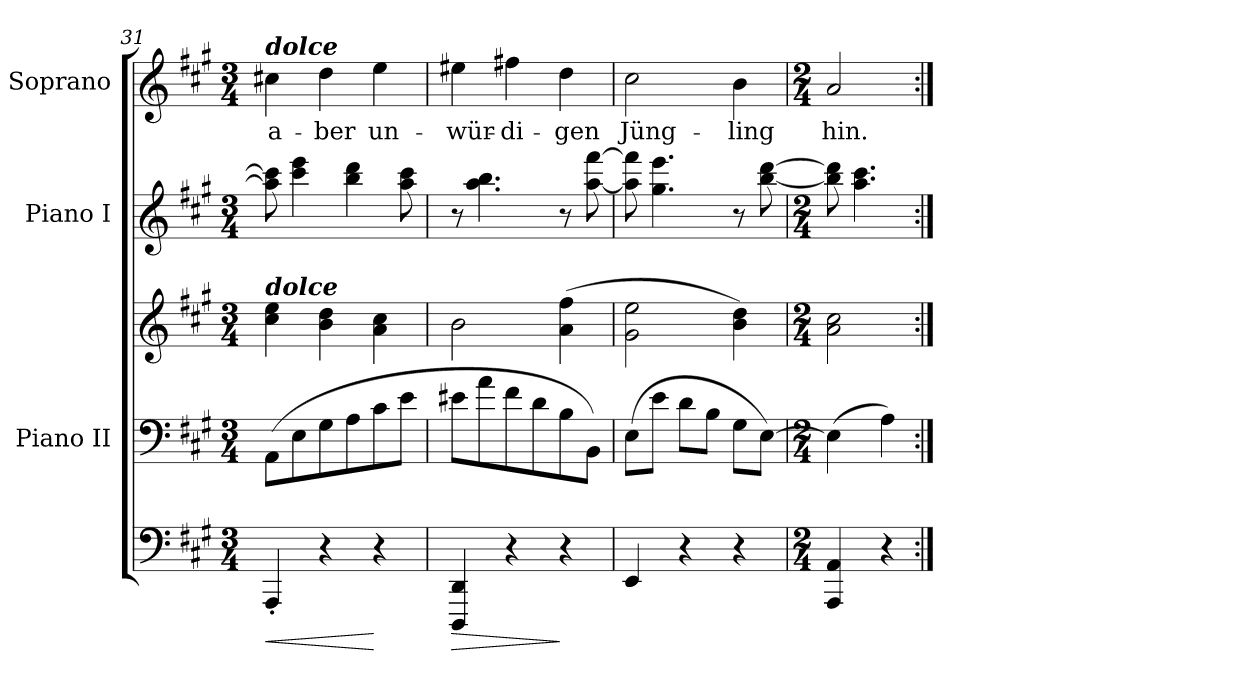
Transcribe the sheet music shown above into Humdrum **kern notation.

**kern	**dynam	**kern	**kern	**kern	**kern	**text
*part5	*part5	*part4	*part3	*part2	*part1	*part1
*staff5	*staff5	*staff4	*staff3	*staff2	*staff1	*staff1
*	*	*I"Piano II	*	*I"Piano I	*I"Soprano	*
*	*	*I'II	*	*I'I	*I'S.	*
*clefF4	*	*clefF4	*clefG2	*clefG2	*clefG2	*
*k[f#c#g#]	*	*k[f#c#g#]	*k[f#c#g#]	*k[f#c#g#]	*k[f#c#g#]	*
*A:	*	*A:	*A:	*A:	*A:	*
*M3/4	*	*M3/4	*M3/4	*M3/4	*M3/4	*
=31	=31	=31	=31	=31	=31	=31
!	!LO:HP:b	!	!	!	!	!
!	!	!	!	!	!LO:TX:a:Bi:t=dolce	!
!	!	!	!LO:TX:a:Bi:t=dolce	!	!	!
!	!	!	!	!	!	!LO:LY:b:color=#000000
4AAA'i/	<	(8AAi\L	4cc#i\ 4eei	8aai\] 8ccc#i]	4cc#Xi\	a-
.	.	8Ei\	.	4ccc#i\ 4eeei	.	.
!	!	!	!	!	!	!LO:LY:b:color=#000000
4r	.	8G#i\	4bi\ 4ddi	.	4ddi\	-ber
.	.	8Ai\	.	4bbi\ 4dddi	.	.
!	!	!	!	!	!	!LO:LY:b:color=#000000
4r	[	8c#i\	4ai\ 4cc#i	.	4eei\	un-
.	.	8ei\J	.	8aai\ 8ccc#i	.	.
=32	=32	=32	=32	=32	=32	=32
!	!LO:HP:b	!	!	!	!	!
!	!	!	!	!	!	!LO:LY:b:color=#000000
4DDDi/ 4DDi	>	8e#Xi\L	2bi\	8r	4ee#Xi\	-wür-
.	.	8ai\	.	4.aai\ 4.bbi	.	.
!	!	!	!	!	!	!LO:LY:b:color=#000000
4r	.	8f#i\	.	.	4ff#Xi\	-di-
.	.	8di\	.	.	.	.
!	!	!	!	!	!	!LO:LY:b:color=#000000
4r	]	8Bi\	(4ai\ 4ff#i	8r	4ddi\	-gen
.	.	8BBi\J)	.	[8aai\ [8fff#i	.	.
=33	=33	=33	=33	=33	=33	=33
!	!	!	!	!	!	!LO:LY:b:color=#000000
4EEi/	.	(8Ei\L	2g#i\ 2eei	8aai\] 8fff#i]	2cc#i\	Jüng-
.	.	8ei\J	.	4.gg#i\ 4.eeei	.	.
4r	.	8di\L	.	.	.	.
.	.	8Bi\J	.	.	.	.
!	!	!	!	!	!	!LO:LY:b:color=#000000
4r	.	8G#i\L	4bi\ 4ddi)	8r	4bi\	-ling
.	.	[8Ei\J)	.	[8bbi\ [8dddi	.	.
=34	=34	=34	=34	=34	=34	=34
*M2/4	*	*M2/4	*M2/4	*M2/4	*M2/4	*
!	!	!	!	!	!	!LO:LY:b:color=#000000
4AAAi/ 4AAi	.	(4Ei\]	2ai\ 2cc#i	8bbi\] 8dddi]	2ai/	hin.
.	.	.	.	4.aai\ 4.ccc#i	.	.
4r	.	4Ai\)	.	.	.	.
=:|!	=:|!	=:|!	=:|!	=:|!	=:|!	=:|!
*-	*-	*-	*-	*-	*-	*-
